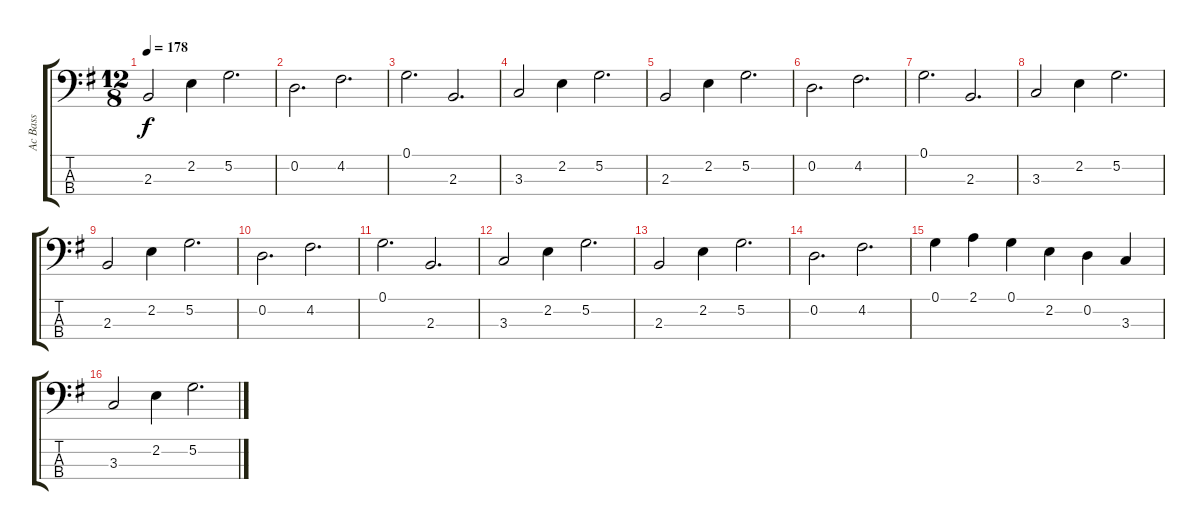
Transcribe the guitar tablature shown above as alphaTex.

\track ("Ac Bass" "Ac Bass") {instrument acousticbass}
\staff {score tabs}
\tuning (G2 D2 A1 E1) {hide}
\ts (12 8)
\tempo 178
\clef f4
\ks g
2.3.2{dy f} 2.2.4 5.2.2{d} |
0.2.2{d} 4.2.2{d} |
0.1.2{d} 2.3.2{d} |
3.3.2 2.2.4 5.2.2{d} |
2.3.2 2.2.4 5.2.2{d} |
0.2.2{d} 4.2.2{d} |
0.1.2{d} 2.3.2{d} |
3.3.2 2.2.4 5.2.2{d} |
2.3.2 2.2.4 5.2.2{d} |
0.2.2{d} 4.2.2{d} |
0.1.2{d} 2.3.2{d} |
3.3.2 2.2.4 5.2.2{d} |
2.3.2 2.2.4 5.2.2{d} |
0.2.2{d} 4.2.2{d} |
0.1.4 2.1.4 0.1.4 2.2.4 0.2.4 3.3.4 |
3.3.2 2.2.4 5.2.2{d}
